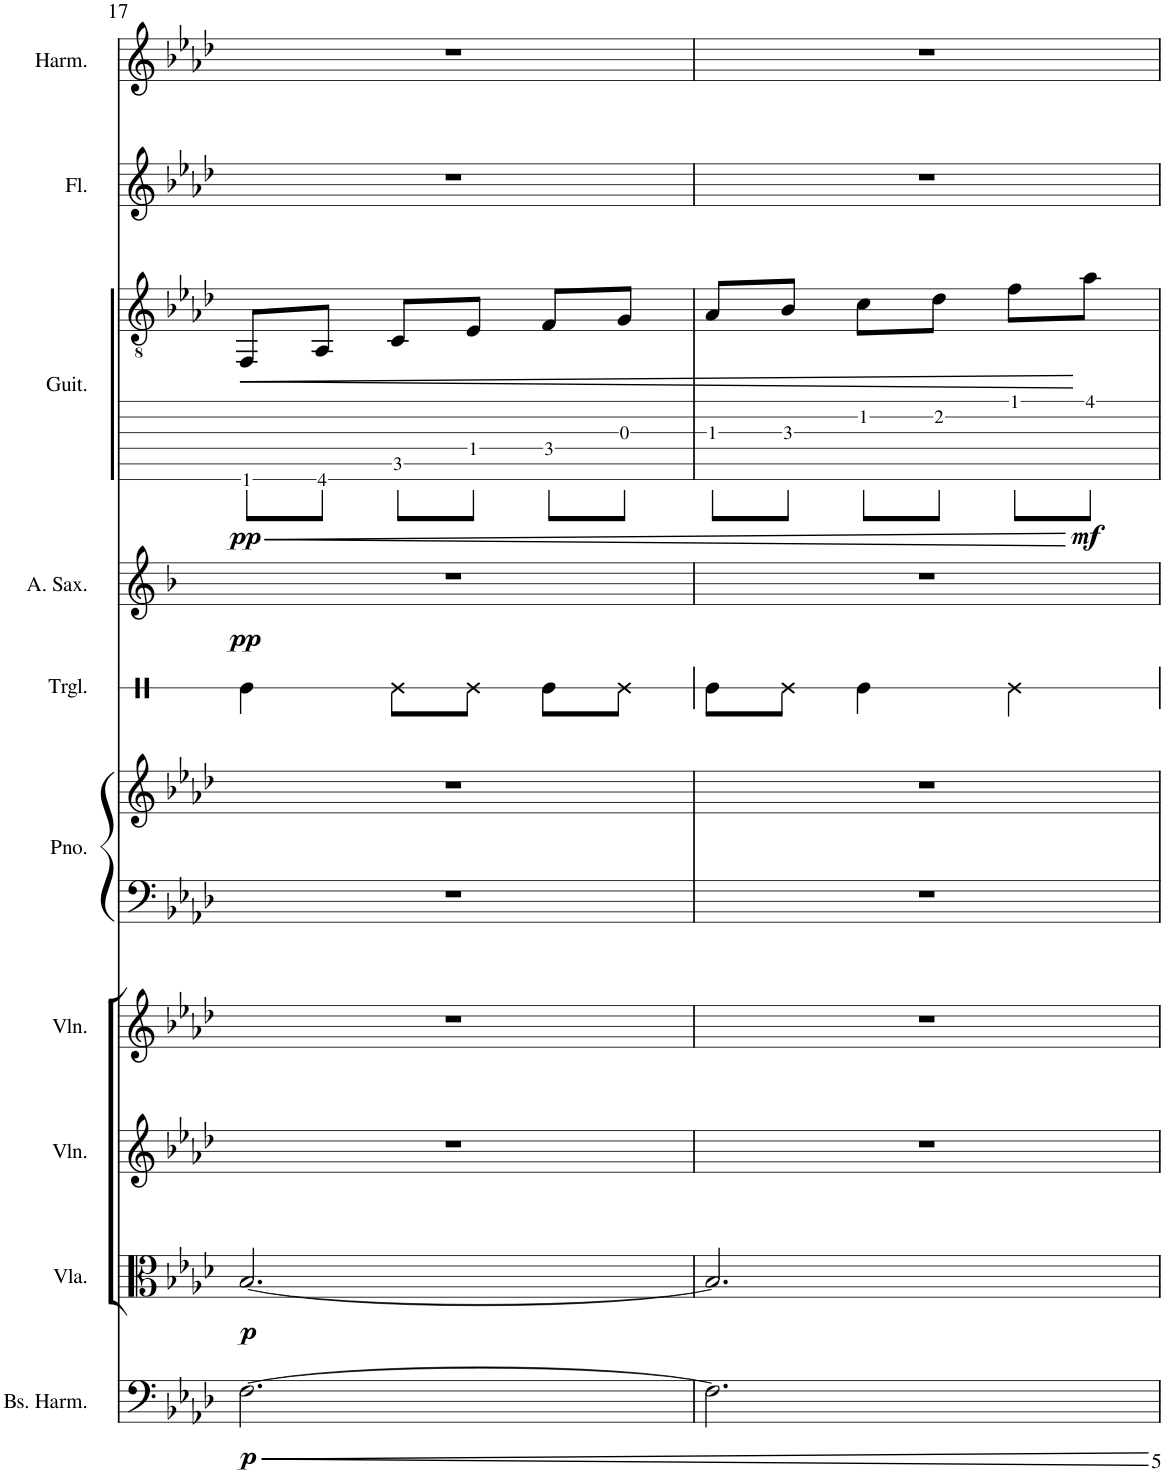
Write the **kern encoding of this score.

**kern	**dynam	**kern	**dynam	**kern	**kern	**kern	**kern	**kern	**kern	**dynam	**kern	**kern	**dynam	**kern	**kern
*part10	*part10	*part9	*part9	*part8	*part7	*part6	*part6	*part5	*part4	*part4	*part3	*part3	*part3	*part2	*part1
*staff12	*staff12	*staff11	*staff11	*staff10	*staff9	*staff8	*staff7	*staff6	*staff5	*staff5	*staff4	*staff3	*staff3/4	*staff2	*staff1
*I"Bass Harmonica	*	*I"Viola	*	*I"Violin	*I"Violin	*I"Piano	*	*I"Triangle	*I"Alto Saxophone	*	*I"Guitar	*	*	*I"Flute	*I"Harmonica
*I'Bs. Harm.	*	*I'Vla.	*	*I'Vln.	*I'Vln.	*I'Pno.	*	*I'Trgl.	*I'A. Sax.	*	*I'Guit.	*	*	*I'Fl.	*I'Harm.
!!LO:PB:g=z
*clefF4	*	*clefC3	*	*clefG2	*clefG2	*clefF4	*clefG2	*clefX	*clefG2	*	*	*clefGv2	*	*clefG2	*clefG2
*	*	*	*	*	*	*	*	*	*Trd5c9	*	*	*	*	*	*
*k[b-e-a-d-]	*	*k[b-e-a-d-]	*	*k[b-e-a-d-]	*k[b-e-a-d-]	*k[b-e-a-d-]	*k[b-e-a-d-]	*k[b-e-a-d-]	*k[b-]	*	*k[b-e-a-d-]	*k[b-e-a-d-]	*	*k[b-e-a-d-]	*k[b-e-a-d-]
*M3/4	*	*M3/4	*	*M3/4	*M3/4	*M3/4	*M3/4	*M3/4	*M3/4	*	*M3/4	*M3/4	*	*M3/4	*M3/4
=17	=17	=17	=17	=17	=17	=17	=17	=17	=17	=17	=17	=17	=17	=17	=17
!	!LO:DY:b	!	!LO:DY:b	!	!	!	!	!	!	!LO:DY:b	!	!	!LO:HP:b	!	!
!	!	!	!	!	!	!	!	!	!	!	!	!	!LO:DY:n=1:b=2	!	!
[2.F\	p	[2.B-/	p	2.r	2.r	2.r	2.r	4Re\	2.r	pp	8FF\L	8FF/L	< pp	2.r	2.r
.	.	.	.	.	.	.	.	.	.	.	8AA-\J	8AA-/J	.	.	.
.	.	.	.	.	.	.	.	8Re\L	.	.	8C\L	8C/L	.	.	.
.	.	.	.	.	.	.	.	8Re\J	.	.	8E-\J	8E-/J	.	.	.
.	.	.	.	.	.	.	.	8Re\L	.	.	8F\L	8F/L	.	.	.
.	.	.	.	.	.	.	.	8Re\J	.	.	8G\J	8G/J	.	.	.
=18	=18	=18	=18	=18	=18	=18	=18	=18	=18	=18	=18	=18	=18	=18	=18
2.F\]	.	2.B-/]	.	2.r	2.r	2.r	2.r	8Re\L	2.r	.	8A-\L	8A-/L	.	2.r	2.r
.	.	.	.	.	.	.	.	8Re\J	.	.	8B-\J	8B-/J	.	.	.
.	.	.	.	.	.	.	.	4Re\	.	.	8c\L	8c\L	.	.	.
.	.	.	.	.	.	.	.	.	.	.	8d-\J	8d-\J	.	.	.
.	.	.	.	.	.	.	.	4Re\	.	.	8f\L	8f\L	.	.	.
!	!	!	!	!	!	!	!	!	!	!	!	!	!LO:DY:n=1:b=2	!	!
.	.	.	.	.	.	.	.	.	.	.	8a-\J	8a-\J	[ mf	.	.
=	=	=	=	=	=	=	=	=	=	=	=	=	=	=	=
*-	*-	*-	*-	*-	*-	*-	*-	*-	*-	*-	*-	*-	*-	*-	*-
